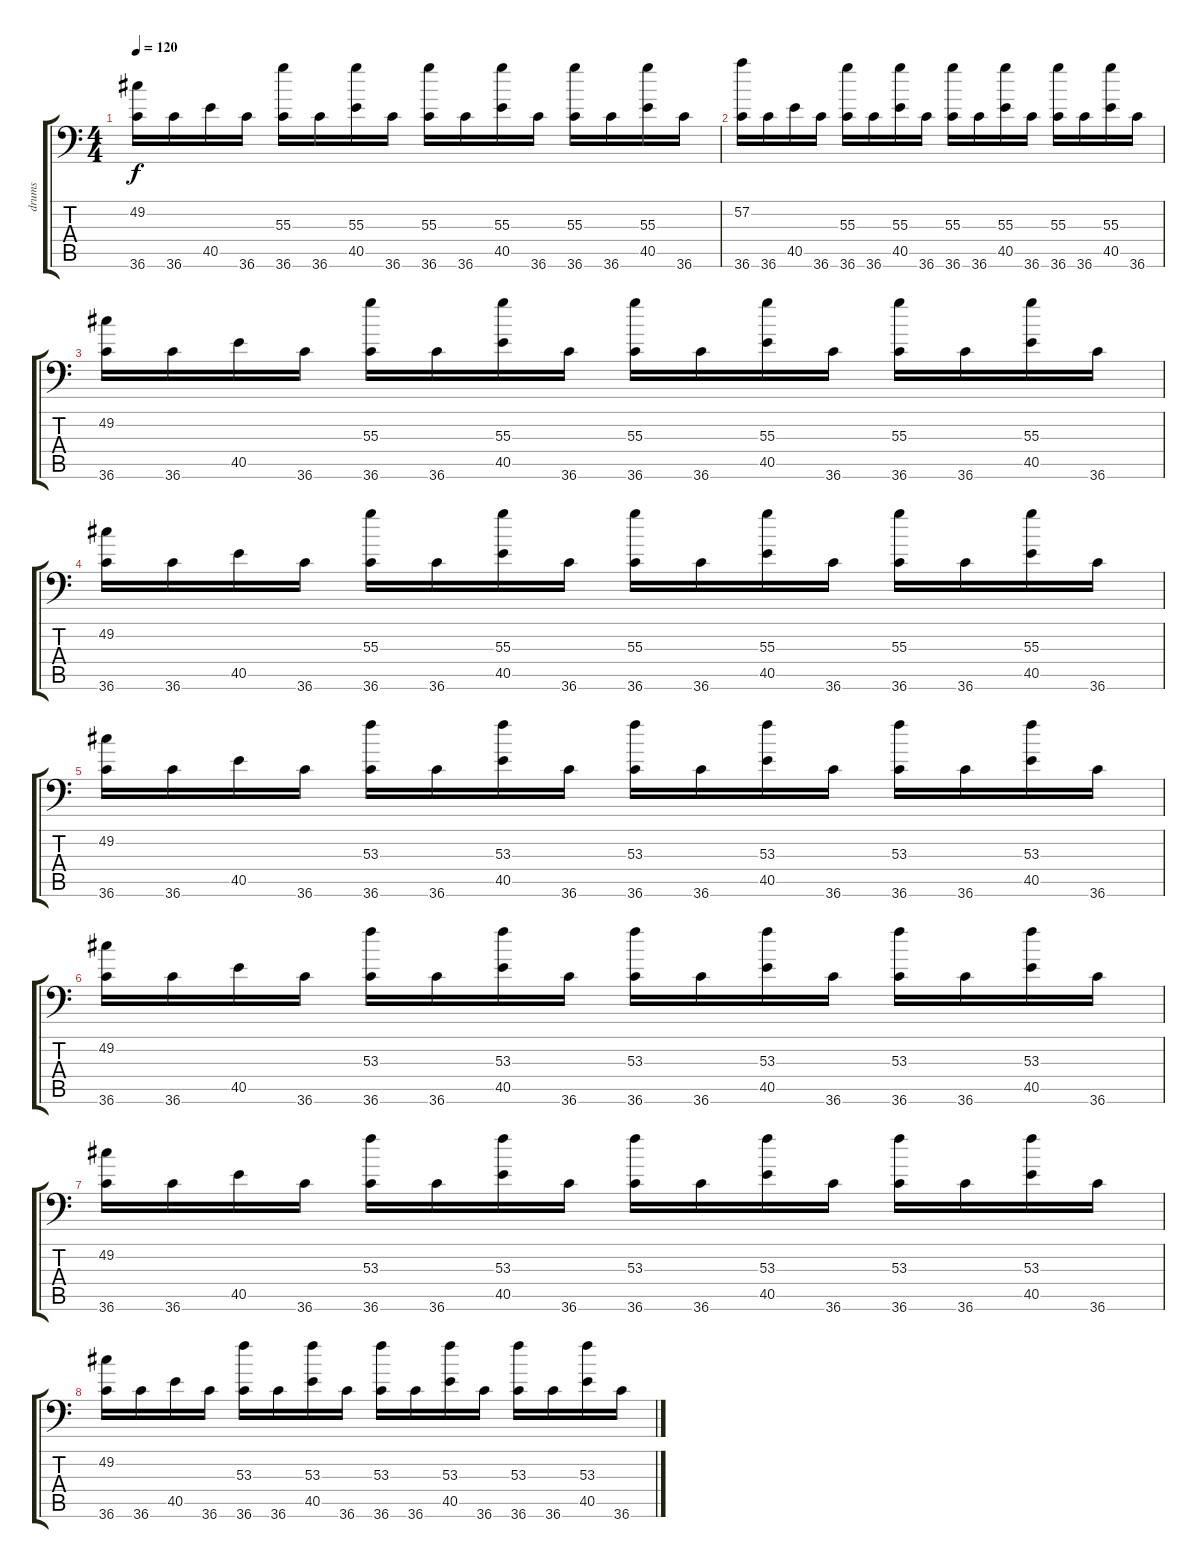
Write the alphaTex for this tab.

\track ("drums" "drums") {instrument acousticgrandpiano}
\staff {score tabs}
\tuning (C-1 C-1 C-1 C-1 C-1 C-1) {hide}
\ts (4 4)
\tempo 120
\clef f4
\ks c
(49.2 36.6).16{dy f} 36.6.16 40.5.16 36.6.16 (55.3 36.6).16 36.6.16 (55.3 40.5).16 36.6.16 (55.3 36.6).16 36.6.16 (55.3 40.5).16 36.6.16 (55.3 36.6).16 36.6.16 (55.3 40.5).16 36.6.16 |
(57.2 36.6).16 36.6.16 40.5.16 36.6.16 (55.3 36.6).16 36.6.16 (55.3 40.5).16 36.6.16 (55.3 36.6).16 36.6.16 (55.3 40.5).16 36.6.16 (55.3 36.6).16 36.6.16 (55.3 40.5).16 36.6.16 |
(49.2 36.6).16 36.6.16 40.5.16 36.6.16 (55.3 36.6).16 36.6.16 (55.3 40.5).16 36.6.16 (55.3 36.6).16 36.6.16 (55.3 40.5).16 36.6.16 (55.3 36.6).16 36.6.16 (55.3 40.5).16 36.6.16 |
(49.2 36.6).16 36.6.16 40.5.16 36.6.16 (55.3 36.6).16 36.6.16 (55.3 40.5).16 36.6.16 (55.3 36.6).16 36.6.16 (55.3 40.5).16 36.6.16 (55.3 36.6).16 36.6.16 (55.3 40.5).16 36.6.16 |
(49.2 36.6).16 36.6.16 40.5.16 36.6.16 (53.3 36.6).16 36.6.16 (53.3 40.5).16 36.6.16 (53.3 36.6).16 36.6.16 (53.3 40.5).16 36.6.16 (53.3 36.6).16 36.6.16 (53.3 40.5).16 36.6.16 |
(49.2 36.6).16 36.6.16 40.5.16 36.6.16 (53.3 36.6).16 36.6.16 (53.3 40.5).16 36.6.16 (53.3 36.6).16 36.6.16 (53.3 40.5).16 36.6.16 (53.3 36.6).16 36.6.16 (53.3 40.5).16 36.6.16 |
(49.2 36.6).16 36.6.16 40.5.16 36.6.16 (53.3 36.6).16 36.6.16 (53.3 40.5).16 36.6.16 (53.3 36.6).16 36.6.16 (53.3 40.5).16 36.6.16 (53.3 36.6).16 36.6.16 (53.3 40.5).16 36.6.16 |
(49.2 36.6).16 36.6.16 40.5.16 36.6.16 (53.3 36.6).16 36.6.16 (53.3 40.5).16 36.6.16 (53.3 36.6).16 36.6.16 (53.3 40.5).16 36.6.16 (53.3 36.6).16 36.6.16 (53.3 40.5).16 36.6.16
